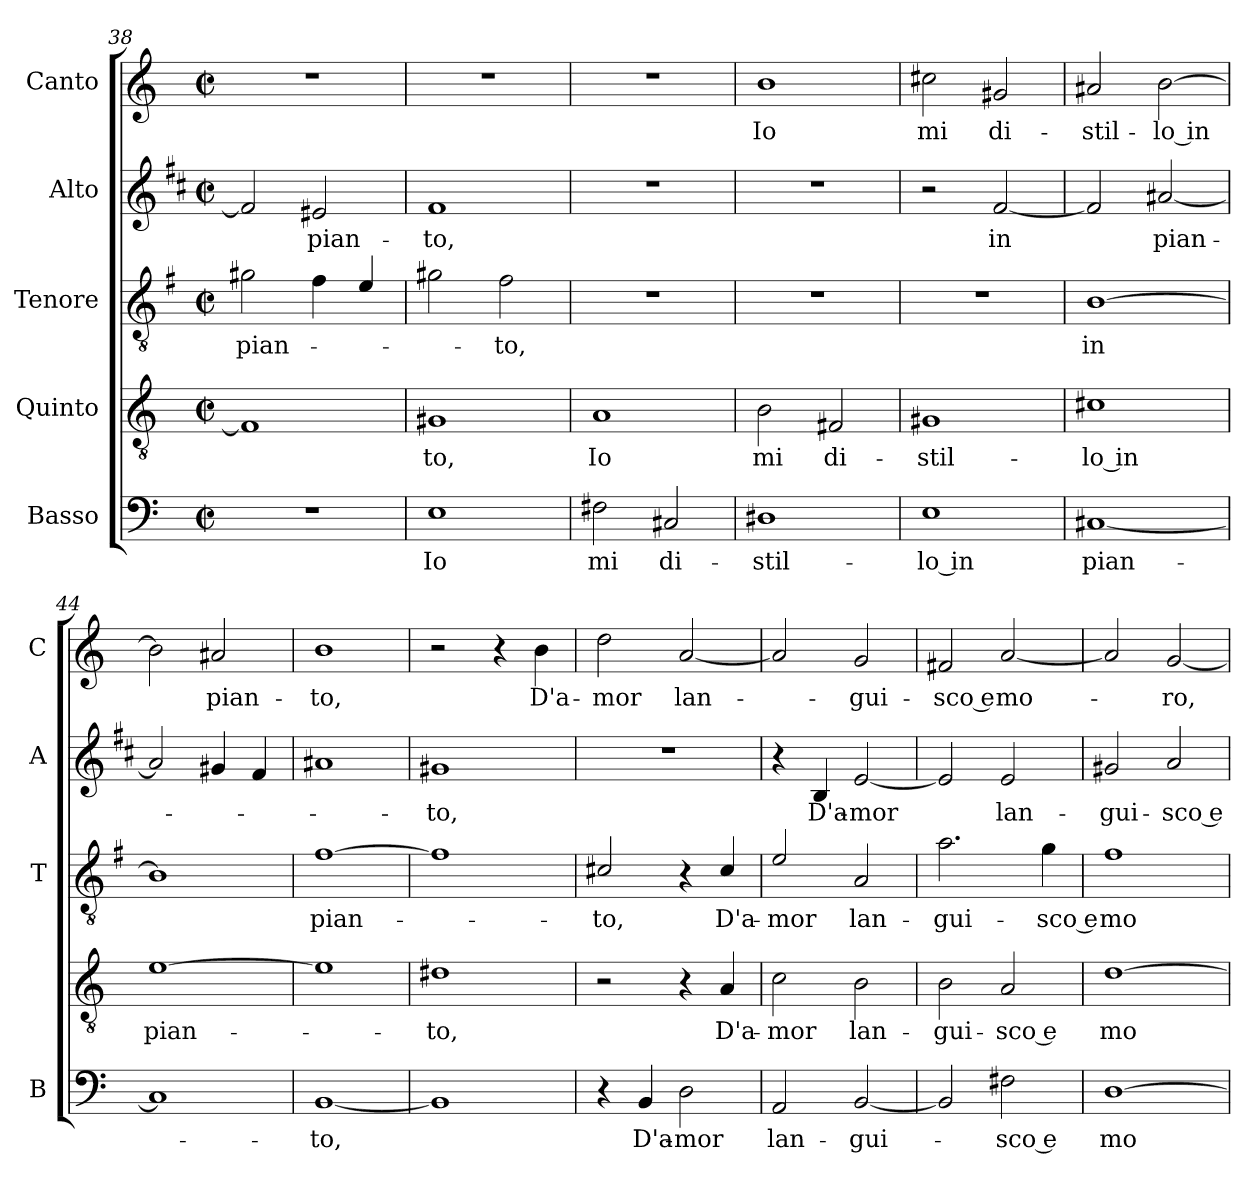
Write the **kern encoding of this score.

**kern	**text	**kern	**text	**kern	**text	**kern	**text	**kern	**text
*part5	*part5	*part4	*part4	*part3	*part3	*part2	*part2	*part1	*part1
*staff5	*staff5	*staff4	*staff4	*staff3	*staff3	*staff2	*staff2	*staff1	*staff1
*I"Basso	*	*I"Quinto	*	*I"Tenore	*	*I"Alto	*	*I"Canto	*
*I'B	*	*	*	*I'T	*	*I'A	*	*I'C	*
*clefF4	*	*clefGv2	*	*clefGv2	*	*clefG2	*	*clefG2	*
*	*	*	*	*ITrd4c7	*	*ITrd1c2	*	*	*
*k[]	*	*k[]	*	*k[]	*	*k[]	*	*k[]	*
*C:	*	*C:	*	*C:	*	*C:	*	*C:	*
*M2/2	*	*M2/2	*	*M2/2	*	*M2/2	*	*M2/2	*
*met(c|)	*	*met(c|)	*	*met(c|)	*	*met(c|)	*	*met(c|)	*
=38	=38	=38	=38	=38	=38	=38	=38	=38	=38
!	!	!	!	!	!LO:LY:b	!	!	!	!
1r	.	1F#]	.	2c#X\	pian-	2e/]	.	1r	.
!	!	!	!	!	!	!	!LO:LY:b	!	!
.	.	.	.	4B\	.	2d#X/	pian-	.	.
.	.	.	.	4A/	.	.	.	.	.
=39	=39	=39	=39	=39	=39	=39	=39	=39	=39
!	!LO:LY:b	!	!LO:LY:b	!	!	!	!LO:LY:b	!	!
1E	Io	1G#X	-to,	2c#X\	.	1e	-to,	1r	.
!	!	!	!	!	!LO:LY:b	!	!	!	!
.	.	.	.	2B\	-to,	.	.	.	.
!!LO:LB:g=z
=40	=40	=40	=40	=40	=40	=40	=40	=40	=40
!	!LO:LY:b	!	!LO:LY:b	!	!	!	!	!	!
2F#X\	mi	1A	Io	1r	.	1r	.	1r	.
!	!LO:LY:b	!	!	!	!	!	!	!	!
2C#X/	di-	.	.	.	.	.	.	.	.
=41	=41	=41	=41	=41	=41	=41	=41	=41	=41
!	!LO:LY:b	!	!LO:LY:b	!	!	!	!	!	!LO:LY:b
1D#X	-stil-	2B\	mi	1r	.	1r	.	1b	Io
!	!	!	!LO:LY:b	!	!	!	!	!	!
.	.	2F#X/	di-	.	.	.	.	.	.
=42	=42	=42	=42	=42	=42	=42	=42	=42	=42
!	!LO:LY:b	!	!LO:LY:b	!	!	!	!	!	!LO:LY:b
1E	-lo in	1G#X	-stil-	1r	.	2r	.	2cc#X\	mi
!	!	!	!	!	!	!	!LO:LY:b	!	!LO:LY:b
.	.	.	.	.	.	[2e/	in	2g#X/	di-
=43	=43	=43	=43	=43	=43	=43	=43	=43	=43
!	!LO:LY:b	!	!LO:LY:b	!	!LO:LY:b	!	!	!	!LO:LY:b
[1C#X	pian-	1c#X	-lo in	[1E	in	2e/]	.	2a#X/	-stil-
!	!	!	!	!	!	!	!LO:LY:b	!	!LO:LY:b
.	.	.	.	.	.	[2g#X/	pian-	[2b\	-lo in
=44	=44	=44	=44	=44	=44	=44	=44	=44	=44
!	!	!	!LO:LY:b	!	!	!	!	!	!
1C#]	.	[1e	pian-	1E]	.	2g#/]	.	2b\]	.
!	!	!	!	!	!	!	!	!	!LO:LY:b
.	.	.	.	.	.	4f#X/	.	2a#X/	pian-
.	.	.	.	.	.	4e/	.	.	.
=45	=45	=45	=45	=45	=45	=45	=45	=45	=45
!	!LO:LY:b	!	!	!	!LO:LY:b	!	!	!	!LO:LY:b
[1BB	-to,	1e]	.	[1B	pian-	1g#X	.	1b	-to,
=46	=46	=46	=46	=46	=46	=46	=46	=46	=46
!	!	!	!LO:LY:b	!	!	!	!LO:LY:b	!	!
1BB]	.	1d#X	-to,	1B]	.	1f#X	-to,	2r	.
.	.	.	.	.	.	.	.	4r	.
!	!	!	!	!	!	!	!	!	!LO:LY:b
.	.	.	.	.	.	.	.	4b\	D'a-
=47	=47	=47	=47	=47	=47	=47	=47	=47	=47
!	!	!	!	!	!LO:LY:b	!	!	!	!LO:LY:b
4r	.	2r	.	2F#X/	-to,	1r	.	2dd\	-mor
!	!LO:LY:b	!	!	!	!	!	!	!	!
4BB/	D'a-	.	.	.	.	.	.	.	.
!	!LO:LY:b	!	!	!	!	!	!	!	!LO:LY:b
2D\	-mor	4r	.	4r	.	.	.	[2a/	lan-
!	!	!	!LO:LY:b	!	!LO:LY:b	!	!	!	!
.	.	4A/	D'a-	4F#/	D'a-	.	.	.	.
!!LO:PB:g=z
=48	=48	=48	=48	=48	=48	=48	=48	=48	=48
!	!LO:LY:b	!	!LO:LY:b	!	!LO:LY:b	!	!	!	!
2AA/	lan-	2c\	-mor	2A/	-mor	4r	.	2a/]	.
!	!	!	!	!	!	!	!LO:LY:b	!	!
.	.	.	.	.	.	4A/	D'a-	.	.
!	!LO:LY:b	!	!LO:LY:b	!	!LO:LY:b	!	!LO:LY:b	!	!LO:LY:b
[2BB/	-gui-	2B\	lan-	2D/	lan-	[2d/	-mor	2g/	-gui-
=49	=49	=49	=49	=49	=49	=49	=49	=49	=49
!	!	!	!LO:LY:b	!	!LO:LY:b	!	!	!	!LO:LY:b
2BB/]	.	2B\	-gui-	2.d\	-gui-	2d/]	.	2f#X/	-sco e
!	!LO:LY:b	!	!LO:LY:b	!	!	!	!LO:LY:b	!	!LO:LY:b
2F#X\	-sco e	2A/	-sco e	.	.	2d/	lan-	[2a/	mo-
!	!	!	!	!	!LO:LY:b	!	!	!	!
.	.	.	.	4c\	-sco e	.	.	.	.
=50	=50	=50	=50	=50	=50	=50	=50	=50	=50
!	!LO:LY:b	!	!LO:LY:b	!	!LO:LY:b	!	!LO:LY:b	!	!
[1D	mo-	[1d	mo-	1B	mo-	2f#X/	-gui-	2a/]	.
!	!	!	!	!	!	!	!LO:LY:b	!	!LO:LY:b
.	.	.	.	.	.	2g/	-sco e	[2g/	-ro,
=	=	=	=	=	=	=	=	=	=
*-	*-	*-	*-	*-	*-	*-	*-	*-	*-
